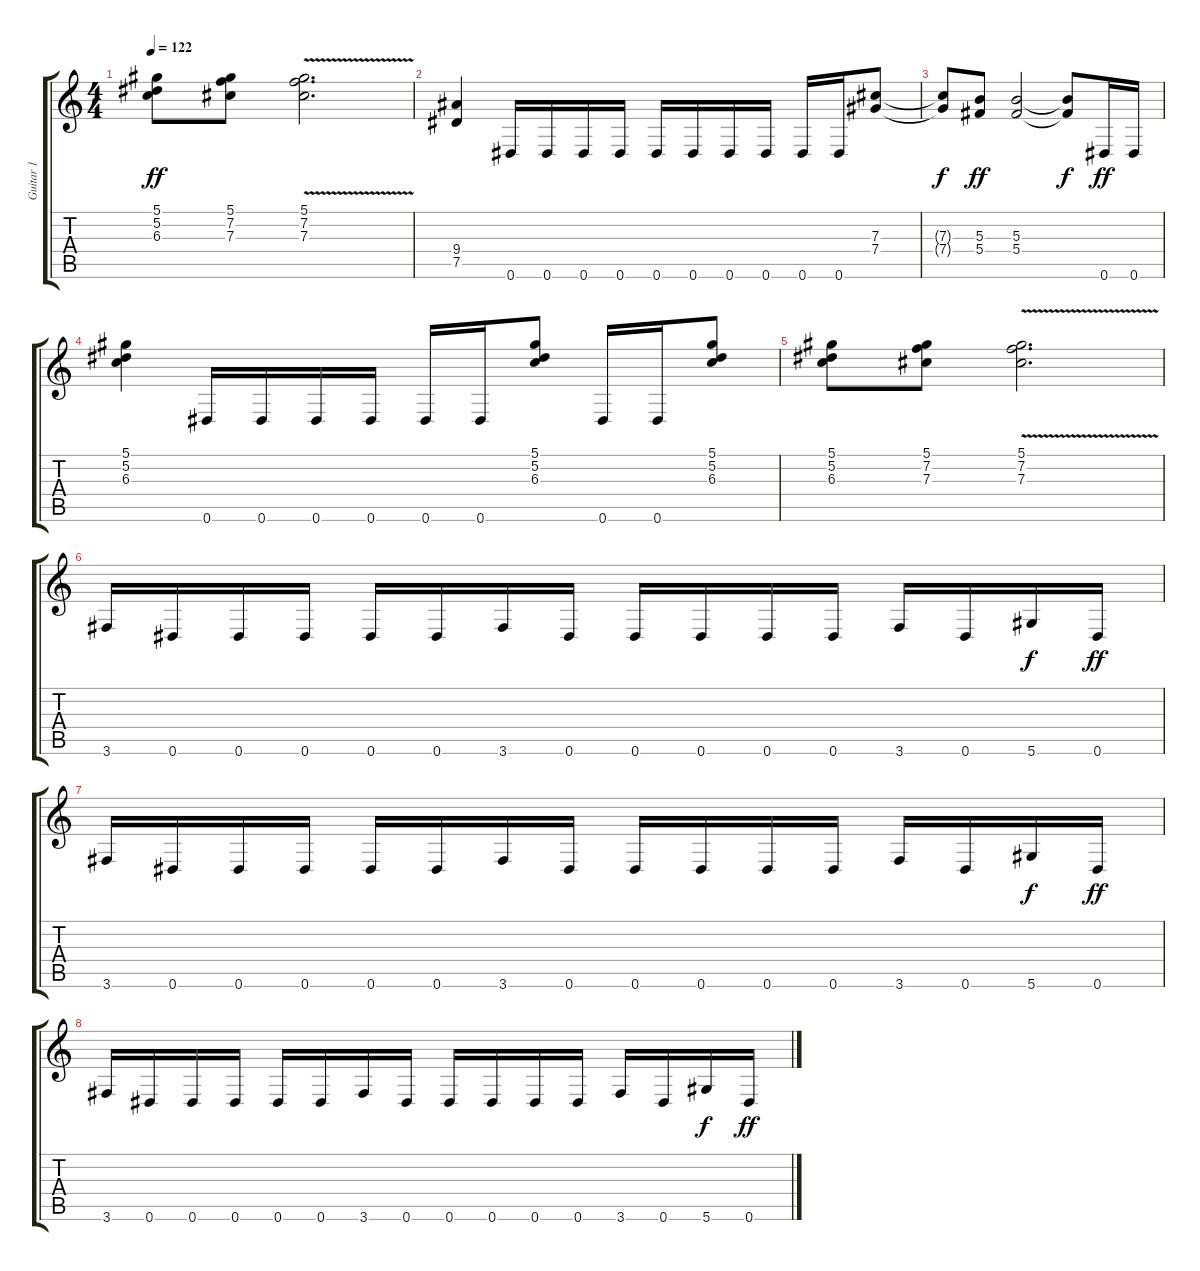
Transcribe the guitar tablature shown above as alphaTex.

\track ("Guitar 1" "Guitar 1") {instrument overdrivenguitar}
\staff {score tabs}
\tuning (Eb4 Bb3 Gb3 Db3 Ab2 Eb2) {hide}
\ts (4 4)
\tempo 122
\clef g2
\ks c
(5.1 5.2 6.3).8{dy ff} (5.1 7.2 7.3).8 (5.1{v} 7.2 7.3).2{d} |
(9.4 7.5).4 0.6.16 0.6.16 0.6.16 0.6.16 0.6.16 0.6.16 0.6.16 0.6.16 0.6.16 0.6.16 (7.3 7.4).8 |
(7.3{t} 7.4{t}).8{dy f} (5.3 5.4).8{dy ff} (5.3 5.4).2 (5.3{t} 5.4{t}).8{dy f} 0.6.16{dy ff} 0.6.16 |
(5.1 5.2 6.3).4 0.6.16 0.6.16 0.6.16 0.6.16 0.6.16 0.6.16 (5.1 5.2 6.3).8 0.6.16 0.6.16 (5.1 5.2 6.3).8 |
(5.1 5.2 6.3).8 (5.1 7.2 7.3).8 (5.1{v} 7.2 7.3).2{d} |
3.6.16 0.6.16 0.6.16 0.6.16 0.6.16 0.6.16 3.6.16 0.6.16 0.6.16 0.6.16 0.6.16 0.6.16 3.6.16 0.6.16 5.6.16{dy f} 0.6.16{dy ff} |
3.6.16 0.6.16 0.6.16 0.6.16 0.6.16 0.6.16 3.6.16 0.6.16 0.6.16 0.6.16 0.6.16 0.6.16 3.6.16 0.6.16 5.6.16{dy f} 0.6.16{dy ff} |
3.6.16 0.6.16 0.6.16 0.6.16 0.6.16 0.6.16 3.6.16 0.6.16 0.6.16 0.6.16 0.6.16 0.6.16 3.6.16 0.6.16 5.6.16{dy f} 0.6.16{dy ff}
